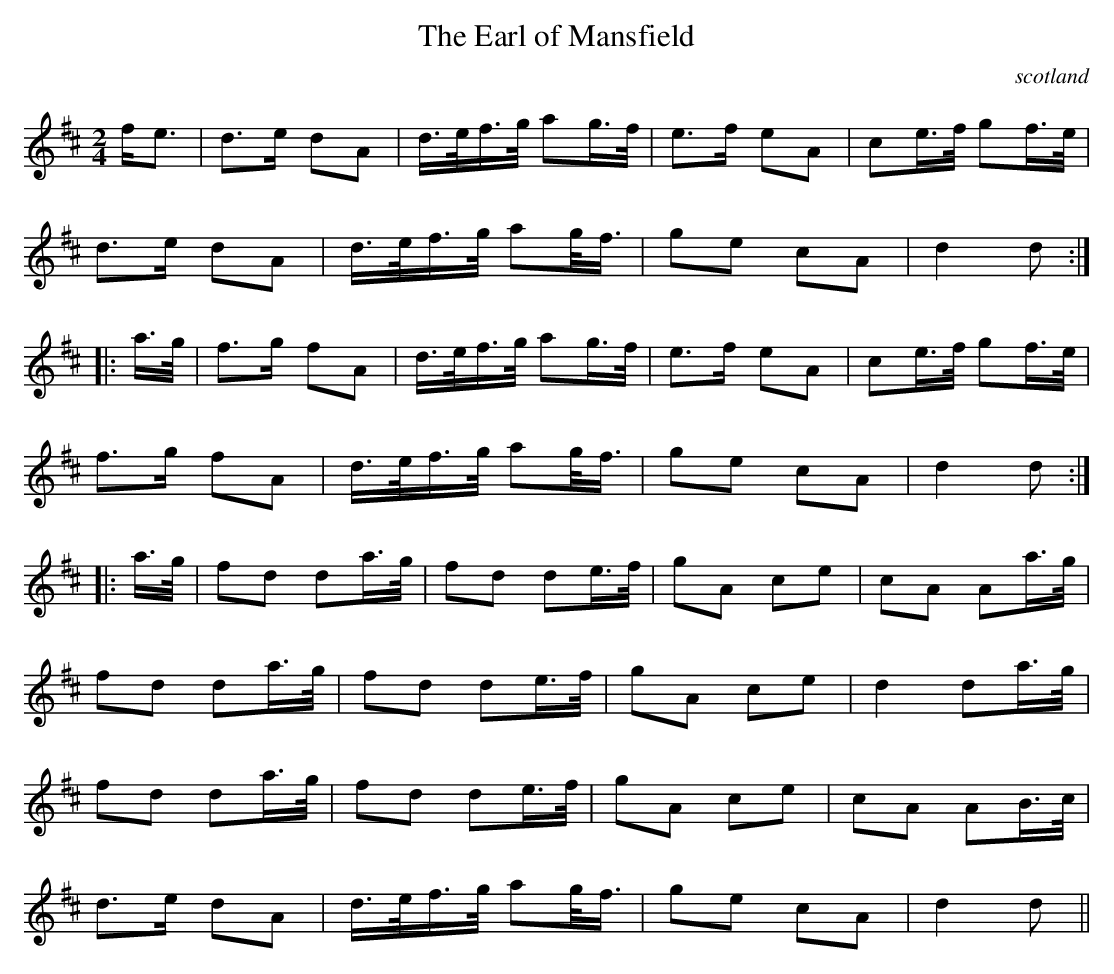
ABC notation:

X:1
T:Earl of Mansfield, The
O:scotland
M:2/4
L:1/16
K:D
fe3|d3e d2A2|d>ef>g a2g>f|e3f e2A2|c2e>f g2f>e|
d3e d2A2|d>ef>g a2g<f|g2e2 c2A2|d4 d2:|
|:a>g|f3g f2A2|d>ef>g a2g>f|e3f e2A2|c2e>f g2f>e|
f3g f2A2|d>ef>g a2g<f|g2e2 c2A2|d4 d2:|
|:a>g|f2d2 d2a>g|f2d2 d2e>f|g2A2 c2e2|c2A2 A2a>g|
f2d2 d2a>g|f2d2 d2e>f|g2A2 c2e2|d4 d2a>g|
f2d2 d2a>g|f2d2 d2e>f|g2A2 c2e2|c2A2 A2B>c|
d3e d2A2|d>ef>g a2g<f|g2e2 c2A2|d4 d2||
